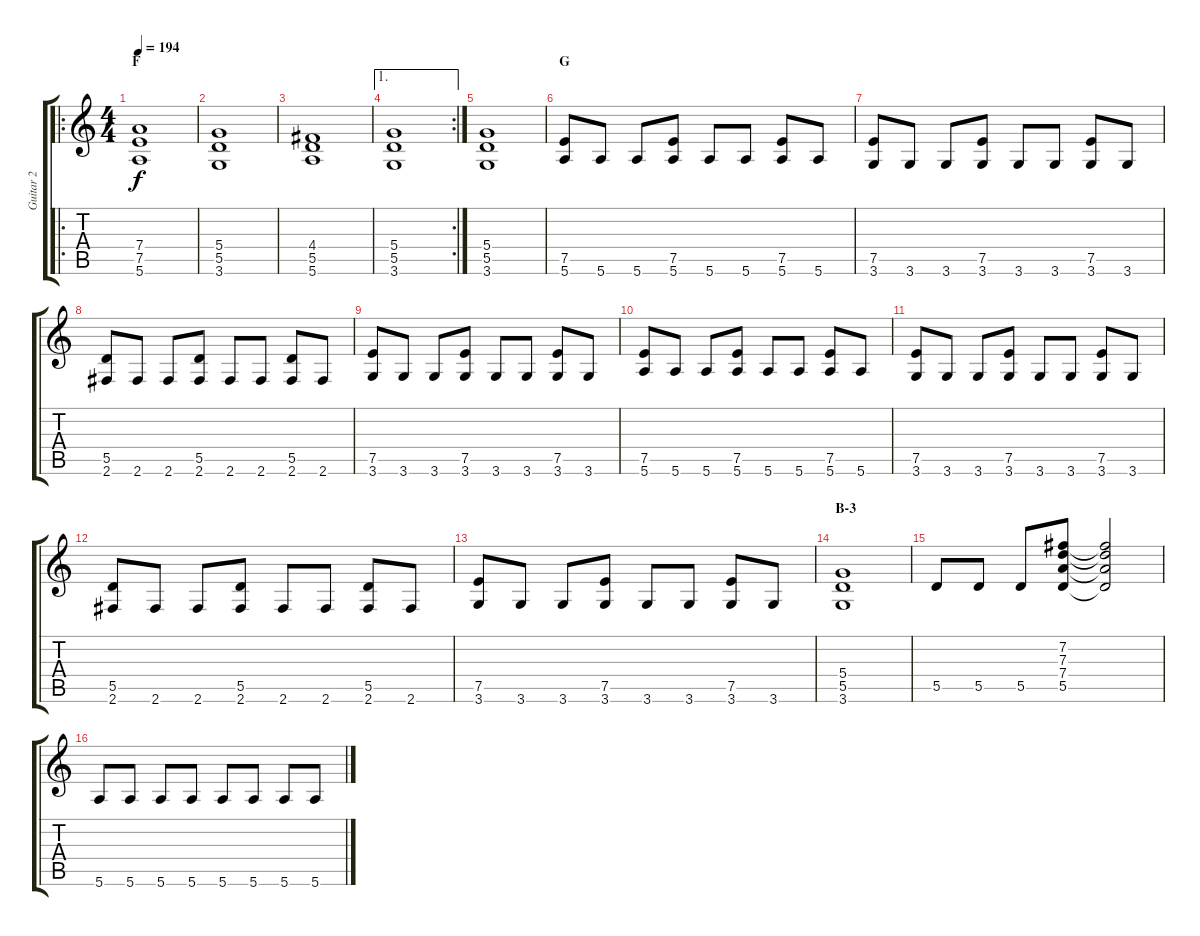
\track ("Guitar 2" "Guitar 2") {instrument distortionguitar}
\staff {score tabs}
\tuning (E4 B3 G3 D3 A2 E2) {hide}
\ro
\ts (4 4)
\section ("" "F")
\tempo 194
\clef g2
\ks c
(7.4 7.5 5.6).1{dy f} |
(5.4 5.5 3.6).1 |
(4.4 5.5 5.6).1 |
\ae 1
\rc 2
(5.4 5.5 3.6).1 |
(5.4 5.5 3.6).1 |
\section ("" "G")
(7.5 5.6).8 5.6.8 5.6.8 (7.5 5.6).8 5.6.8 5.6.8 (7.5 5.6).8 5.6.8 |
(7.5 3.6).8 3.6.8 3.6.8 (7.5 3.6).8 3.6.8 3.6.8 (7.5 3.6).8 3.6.8 |
(5.5 2.6).8 2.6.8 2.6.8 (5.5 2.6).8 2.6.8 2.6.8 (5.5 2.6).8 2.6.8 |
(7.5 3.6).8 3.6.8 3.6.8 (7.5 3.6).8 3.6.8 3.6.8 (7.5 3.6).8 3.6.8 |
(7.5 5.6).8 5.6.8 5.6.8 (7.5 5.6).8 5.6.8 5.6.8 (7.5 5.6).8 5.6.8 |
(7.5 3.6).8 3.6.8 3.6.8 (7.5 3.6).8 3.6.8 3.6.8 (7.5 3.6).8 3.6.8 |
(5.5 2.6).8 2.6.8 2.6.8 (5.5 2.6).8 2.6.8 2.6.8 (5.5 2.6).8 2.6.8 |
(7.5 3.6).8 3.6.8 3.6.8 (7.5 3.6).8 3.6.8 3.6.8 (7.5 3.6).8 3.6.8 |
\section ("" "B-3")
(5.4 5.5 3.6).1 |
5.5.8 5.5.8 5.5.8 (7.2 7.3 7.4 5.5).8 (7.2{t} 7.3{t} 7.4{t} 5.5{t}).2 |
5.6.8 5.6.8 5.6.8 5.6.8 5.6.8 5.6.8 5.6.8 5.6.8
